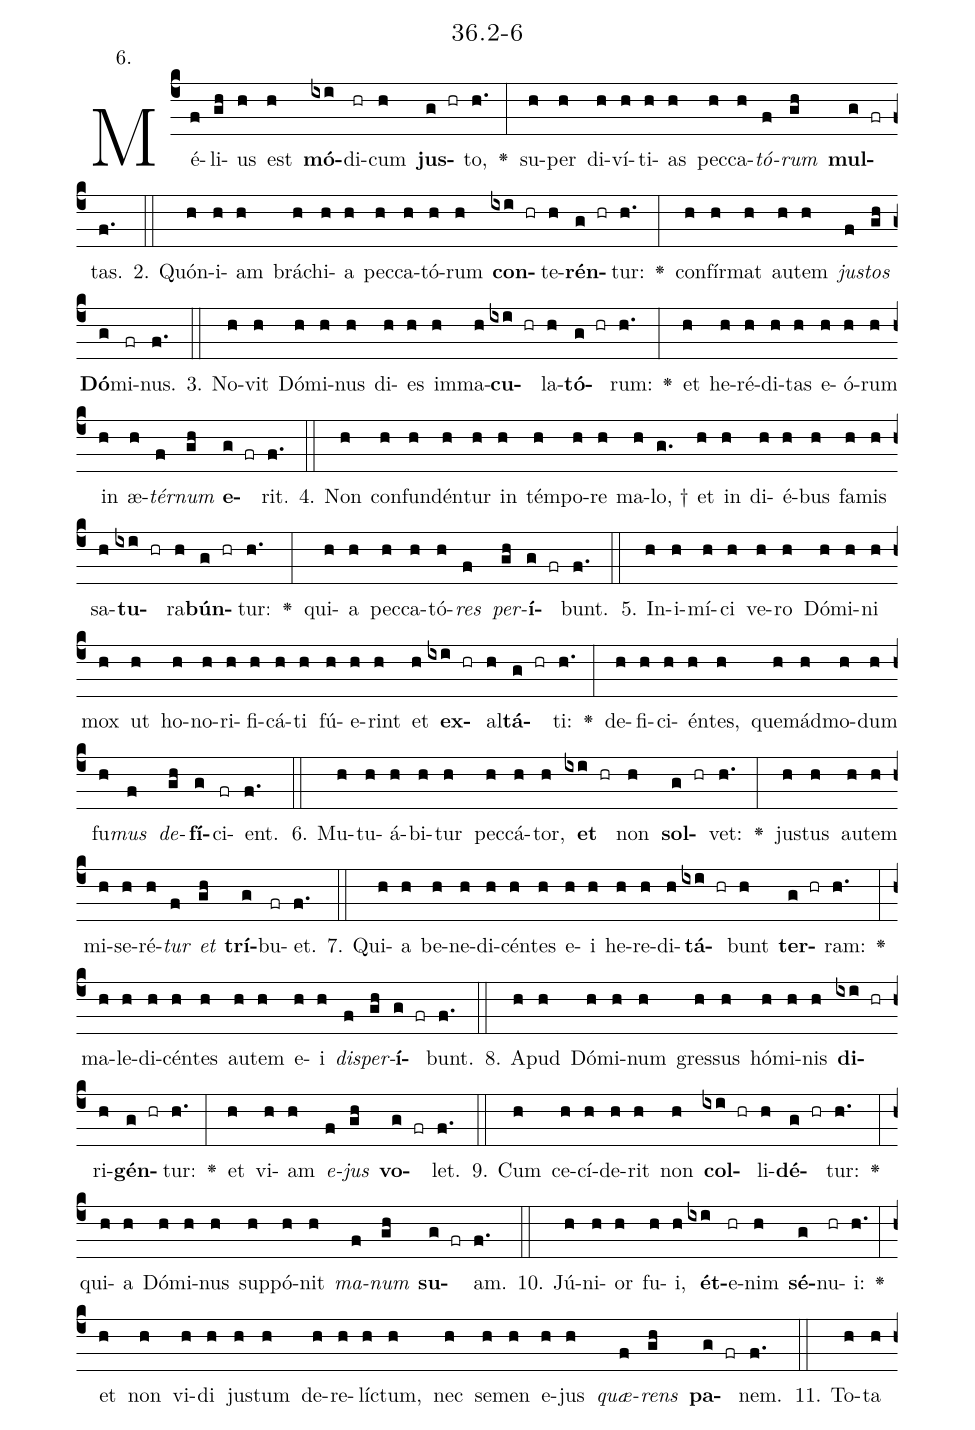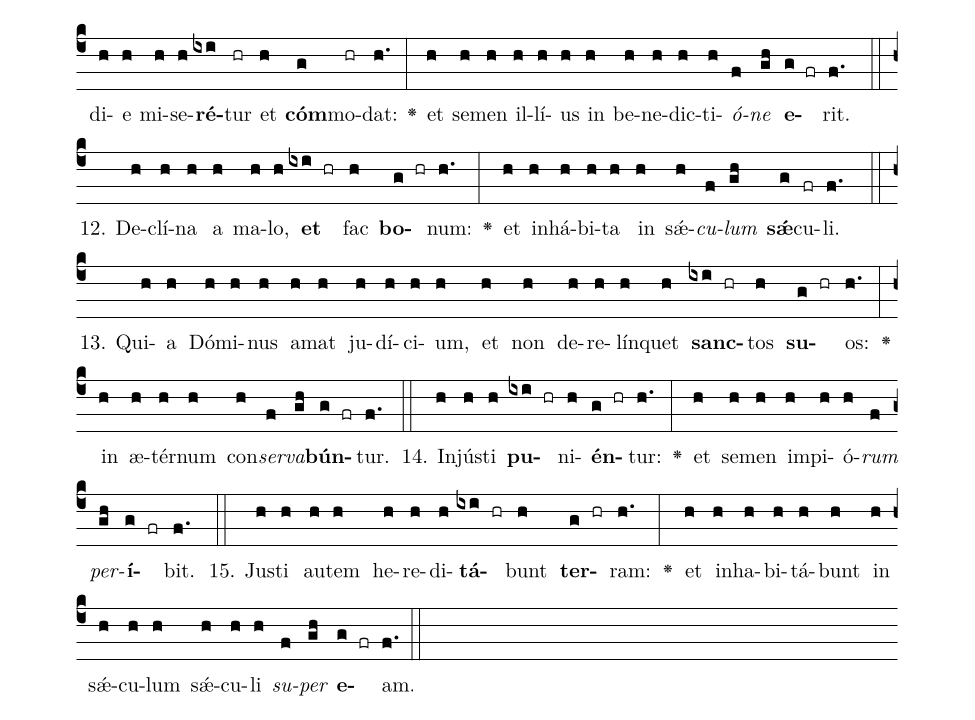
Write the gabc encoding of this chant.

name: 36.2-6;
annotation: 6.;
%%
(c4)Mé(f)li(gh)us(h) est(h) <b>mó</b>(ixi)di(hr)cum(h) <b>jus</b>(g hr)to,(h.) <v>\greheightstar</v>(:) su(h)per(h) di(h)ví(h)ti(h)as(h) pec(h)ca(h)<i>tó</i>(f)<i>rum</i>(gh) <b>mul</b>(g fr)tas.(f.) (::)
2. Quón(h)i(h)am(h) brá(h)chi(h)a(h) pec(h)ca(h)tó(h)rum(h) <b>con</b>(ixi hr)te(h)<b>rén</b>(g hr)tur:(h.) <v>\greheightstar</v>(:) con(h)fír(h)mat(h) au(h)tem(h) <i>jus</i>(f)<i>tos</i>(gh) <b>Dó</b>(g)mi(fr)nus.(f.) (::)
3. No(h)vit(h) Dó(h)mi(h)nus(h) di(h)es(h) im(h)ma(h)<b>cu</b>(ixi hr)la(h)<b>tó</b>(g hr)rum:(h.) <v>\greheightstar</v>(:) et(h) he(h)ré(h)di(h)tas(h) e(h)ó(h)rum(h) in(h) æ(h)<i>tér</i>(f)<i>num</i>(gh) <b>e</b>(g fr)rit.(f.) (::)
4. Non(h) con(h)fun(h)dén(h)tur(h) in(h) tém(h)po(h)re(h) ma(h)lo, †(g.) et(h) in(h) di(h)é(h)bus(h) fa(h)mis(h) sa(h)<b>tu</b>(ixi hr)ra(h)<b>bún</b>(g hr)tur:(h.) <v>\greheightstar</v>(:) qui(h)a(h) pec(h)ca(h)tó(h)<i>res</i>(f) <i>per</i>(gh)<b>í</b>(g fr)bunt.(f.) (::)
5. In(h)i(h)mí(h)ci(h) ve(h)ro(h) Dó(h)mi(h)ni(h) mox(h) ut(h) ho(h)no(h)ri(h)fi(h)cá(h)ti(h) fú(h)e(h)rint(h) et(h) <b>ex</b>(ixi hr)al(h)<b>tá</b>(g hr)ti:(h.) <v>\greheightstar</v>(:) de(h)fi(h)ci(h)én(h)tes,(h) quem(h)ád(h)mo(h)dum(h) fu(h)<i>mus</i>(f) <i>de</i>(gh)<b>fí</b>(g)ci(fr)ent.(f.) (::)
6. Mu(h)tu(h)á(h)bi(h)tur(h) pec(h)cá(h)tor,(h) <b>et</b>(ixi hr) non(h) <b>sol</b>(g hr)vet:(h.) <v>\greheightstar</v>(:) jus(h)tus(h) au(h)tem(h) mi(h)se(h)ré(h)<i>tur</i>(f) <i>et</i>(gh) <b>trí</b>(g)bu(fr)et.(f.) (::)
7. Qui(h)a(h) be(h)ne(h)di(h)cén(h)tes(h) e(h)i(h) he(h)re(h)di(h)<b>tá</b>(ixi hr)bunt(h) <b>ter</b>(g hr)ram:(h.) <v>\greheightstar</v>(:) ma(h)le(h)di(h)cén(h)tes(h) au(h)tem(h) e(h)i(h) <i>dis</i>(f)<i>per</i>(gh)<b>í</b>(g fr)bunt.(f.) (::)
8. A(h)pud(h) Dó(h)mi(h)num(h) gres(h)sus(h) hó(h)mi(h)nis(h) <b>di</b>(ixi hr)ri(h)<b>gén</b>(g hr)tur:(h.) <v>\greheightstar</v>(:) et(h) vi(h)am(h) <i>e</i>(f)<i>jus</i>(gh) <b>vo</b>(g fr)let.(f.) (::)
9. Cum(h) ce(h)cí(h)de(h)rit(h) non(h) <b>col</b>(ixi hr)li(h)<b>dé</b>(g hr)tur:(h.) <v>\greheightstar</v>(:) qui(h)a(h) Dó(h)mi(h)nus(h) sup(h)pó(h)nit(h) <i>ma</i>(f)<i>num</i>(gh) <b>su</b>(g fr)am.(f.) (::)
10. Jú(h)ni(h)or(h) fu(h)i,(h) <b>ét</b>(ixi)e(hr)nim(h) <b>sé</b>(g)nu(hr)i:(h.) <v>\greheightstar</v>(:) et(h) non(h) vi(h)di(h) jus(h)tum(h) de(h)re(h)líc(h)tum,(h) nec(h) se(h)men(h) e(h)jus(h) <i>quæ</i>(f)<i>rens</i>(gh) <b>pa</b>(g fr)nem.(f.) (::)
11. To(h)ta(h) di(h)e(h) mi(h)se(h)<b>ré</b>(ixi)tur(hr) et(h) <b>cóm</b>(g)mo(hr)dat:(h.) <v>\greheightstar</v>(:) et(h) se(h)men(h) il(h)lí(h)us(h) in(h) be(h)ne(h)dic(h)ti(h)<i>ó</i>(f)<i>ne</i>(gh) <b>e</b>(g fr)rit.(f.) (::)
12. De(h)clí(h)na(h) a(h) ma(h)lo,(h) <b>et</b>(ixi hr) fac(h) <b>bo</b>(g hr)num:(h.) <v>\greheightstar</v>(:) et(h) in(h)há(h)bi(h)ta(h) in(h) sǽ(h)<i>cu</i>(f)<i>lum</i>(gh) <b>sǽ</b>(g)cu(fr)li.(f.) (::)
13. Qui(h)a(h) Dó(h)mi(h)nus(h) a(h)mat(h) ju(h)dí(h)ci(h)um,(h) et(h) non(h) de(h)re(h)lín(h)quet(h) <b>sanc</b>(ixi hr)tos(h) <b>su</b>(g hr)os:(h.) <v>\greheightstar</v>(:) in(h) æ(h)tér(h)num(h) con(h)<i>ser</i>(f)<i>va</i>(gh)<b>bún</b>(g fr)tur.(f.) (::)
14. In(h)jús(h)ti(h) <b>pu</b>(ixi hr)ni(h)<b>én</b>(g hr)tur:(h.) <v>\greheightstar</v>(:) et(h) se(h)men(h) im(h)pi(h)ó(h)<i>rum</i>(f) <i>per</i>(gh)<b>í</b>(g fr)bit.(f.) (::)
15. Jus(h)ti(h) au(h)tem(h) he(h)re(h)di(h)<b>tá</b>(ixi hr)bunt(h) <b>ter</b>(g hr)ram:(h.) <v>\greheightstar</v>(:) et(h) in(h)ha(h)bi(h)tá(h)bunt(h) in(h) sǽ(h)cu(h)lum(h) sǽ(h)cu(h)li(h) <i>su</i>(f)<i>per</i>(gh) <b>e</b>(g fr)am.(f.) (::)
